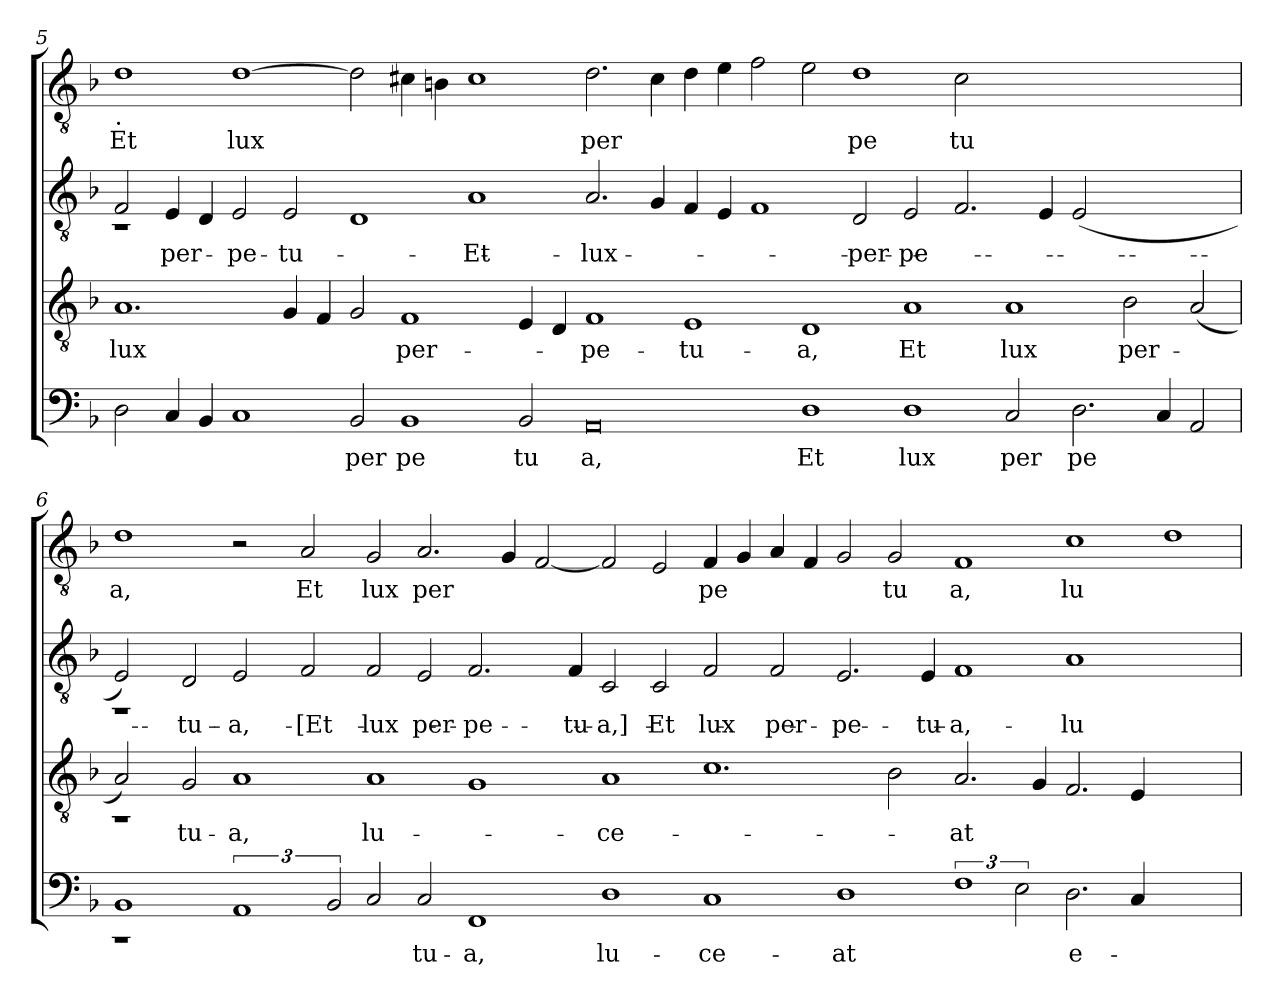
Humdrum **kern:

**kern	**text	**kern	**text	**kern	**text	**kern	**text
*part4	*part4	*part3	*part3	*part2	*part2	*part1	*part1
*staff4	*staff4	*staff3	*staff3	*staff2	*staff2	*staff1	*staff1
!!LO:LB:g=z
*clefF4	*	*clefGv2	*	*clefGv2	*	*clefGv2	*
*k[b-]	*	*k[b-]	*	*k[b-]	*	*k[b-]	*
*F:	*	*F:	*	*F:	*	*F:	*
=5	=5	=5	=5	=5	=5	=5	=5
!	!	!	!	!	!	!LO:TX:b:t=.	!
!	!	!	!LO:LY:b	!	!	!	!LO:LY:b
*	*	*	*	*^	*	*	*
2D\	.	1.A	lux	2F/	1rC	.	1d	Et
!	!	!	!	!	!	!LO:LY:b	!	!
4C/	.	.	.	4E/	.	per-	.	.
4BB-/	.	.	.	4D/	.	.	.	.
!	!	!	!	!	!	!LO:LY:b	!	!LO:LY:b
1C	.	.	.	2E/	0ryy	-pe-	[>1d	lux
!	!	!	!	!	!	!LO:LY:b	!	!
.	.	4G/	.	2E/	.	-tu-	.	.
.	.	4F/	.	.	.	.	.	.
!	!LO:LY:b	!	!	!	!	!	!	!
2BB-/	per	2G/	.	1D	.	.	2d\]	.
!	!LO:LY:b	!	!LO:LY:b	!	!	!	!	!
1BB-	pe	1F	per-	.	.	.	4c#\	.
.	.	.	.	.	.	.	4B\	.
!	!	!	!	!	!	!LO:LY:b	!	!
.	.	.	.	1ryy	1A	Et	1c#	.
!	!LO:LY:b	!	!	!	!	!	!	!
2BB-/	tu	4E/	.	.	.	.	.	.
.	.	4D/	.	.	.	.	.	.
!	!LO:LY:b	!	!LO:LY:b	!	!	!LO:LY:b	!	!LO:LY:b
0AA	a,	1F	-pe-	00.ryy	2.A/	lux	2.d\	per
.	.	.	.	.	4G/	.	4c#\	.
!	!	!	!LO:LY:b	!	!	!	!	!
.	.	1E	-tu-	.	4F/	.	4d\	.
.	.	.	.	.	4E/	.	4e\	.
.	.	.	.	.	1F	.	2f\	.
!	!LO:LY:b	!	!LO:LY:b	!	!	!	!	!
1D	Et	1D	-a,	.	.	.	2e\	.
!	!	!	!	!	!	!LO:LY:b	!	!LO:LY:b
.	.	.	.	.	2D/	per-	1d	pe
!	!LO:LY:b	!	!LO:LY:b	!	!	!LO:LY:b	!	!
1D	lux	1A	Et	.	2E/	-pe-	.	.
!	!	!	!	!	!	!	!	!LO:LY:b
.	.	.	.	.	2.F/	.	2c#\	tu
!	!LO:LY:b	!	!LO:LY:b	!	!	!	!	!
2C/	per	1A	lux	.	.	.	0ryy	.
.	.	.	.	.	4E/	.	.	.
!	!LO:LY:b	!	!	!	!	!	!	!
2.D\	pe	.	.	.	(<2E/	.	.	.
!	!	!	!LO:LY:b	!	!	!	!	!
.	.	2B-\	per-	.	1ryy	.	.	.
4C/	.	.	.	.	.	.	.	.
2AA/	.	(<2A/	.	.	.	.	.	.
!!LO:PB:g=z
=6	=6	=6	=6	=6	=6	=6	=6	=6
*^	*	*^	*	*	*	*	*	*
*	*^	*	*	*^	*	*	*	*	*	*
!	!	!	!	!	!	!	!	!	!	!	!	!LO:LY:b
12ryy	1BB-	1r	.	96%5ryy	2A/)	1r	.	2E/)	1r	.	1d	a,
.	.	.	.	1ryy	.	.	.	.	.	.	.	.
1ryy	.	.	.	.	.	.	.	.	.	.	.	.
!	!	!	!	!	!	!	!LO:LY:b	!	!	!LO:LY:b	!	!
.	.	.	.	.	2G/	.	-tu-	2D/	.	-tu-	.	.
!	!	!	!	!	!	!	!LO:LY:b	!	!	!LO:LY:b	!	!
.	3%2AA	0.ryy	.	.	1A	1ryy	-a,	2E/	1%7ryy	-a,	2r	.
.	.	.	.	96%859ryy	.	.	.	.	.	.	.	.
12%107ryy	.	.	.	.	.	.	.	.	.	.	.	.
!	!	!	!	!	!	!	!	!	!	!LO:LY:b	!	!LO:LY:b
.	.	.	.	.	.	.	.	2F/	.	[Et	2A/	Et
.	3BB-/	.	.	.	.	.	.	.	.	.	.	.
!	!	!	!	!	!	!	!LO:LY:b	!	!	!LO:LY:b	!	!LO:LY:b
.	2C/	.	.	.	1ryy	1A	lu-	2F/	.	lux	2G/	lux
!	!	!	!LO:LY:b	!	!	!	!	!	!	!LO:LY:b	!	!LO:LY:b
.	2C/	.	tu-	.	.	.	.	2E/	.	per-	2.A/	per
!	!	!	!LO:LY:b	!	!	!	!	!	!	!LO:LY:b	!	!
.	1FF	.	-a,	.	1%7ryy	1G	.	2.F/	.	-pe-	.	.
.	.	.	.	.	.	.	.	.	.	.	4G/	.
.	.	.	.	.	.	.	.	.	.	.	[<2F/	.
!	!	!	!	!	!	!	!	!	!	!LO:LY:b	!	!
.	.	.	.	.	.	.	.	4F/	.	-tu-	.	.
!	!	!	!LO:LY:b	!	!	!	!LO:LY:b	!	!	!LO:LY:b	!	!
.	1ryy	1D	lu-	.	.	1A	-ce-	2C/	.	-a,]	2F/]	.
!	!	!	!	!	!	!	!	!	!	!LO:LY:b	!	!
.	.	.	.	.	.	.	.	2C/	.	Et	2E/	.
!	!	!	!LO:LY:b	!	!	!	!	!	!	!LO:LY:b	!	!LO:LY:b
.	1ryy	1C	-ce-	.	.	1.c	.	2F/	.	lux	4F/	pe
.	.	.	.	.	.	.	.	.	.	.	4G/	.
!	!	!	!	!	!	!	!	!	!	!LO:LY:b	!	!
.	.	.	.	.	.	.	.	2F/	.	per-	4A/	.
.	.	.	.	.	.	.	.	.	.	.	4F/	.
!	!	!	!LO:LY:b	!	!	!	!	!	!	!LO:LY:b	!	!
.	00ryy	1D	-at	.	.	.	.	2.E/	.	-pe-	2G/	.
!	!	!	!	!	!	!	!	!	!	!	!	!LO:LY:b
.	.	.	.	.	.	2B-\	.	.	.	.	2G/	tu
!	!	!	!	!	!	!	!	!	!	!LO:LY:b	!	!
.	.	.	.	.	.	.	.	4E/	.	-tu-	.	.
!	!	!	!	!	!	!	!LO:LY:b	!	!	!LO:LY:b	!	!LO:LY:b
.	.	3%2F	.	.	.	2.A/	-at	1F	.	-a,	1F	a,
.	.	3E\	.	.	.	.	.	.	.	.	.	.
.	.	.	.	.	.	4G/	.	.	.	.	.	.
!	!	!	!LO:LY:b	!	!	!	!	!	!	!LO:LY:b	!	!LO:LY:b
.	.	2.D\	e-	.	.	2.F/	.	1ryy	1A	lu-	1c	lu
.	.	4C/	.	.	.	4E/	.	.	.	.	.	.
.	.	1ryy	.	.	.	1ryy	.	1ryy	1ryy	.	1d	.
*v	*v	*v	*	*	*	*	*	*v	*v	*	*	*
*	*	*v	*v	*v	*	*	*	*	*
=	=	=	=	=	=	=	=
*-	*-	*-	*-	*-	*-	*-	*-
